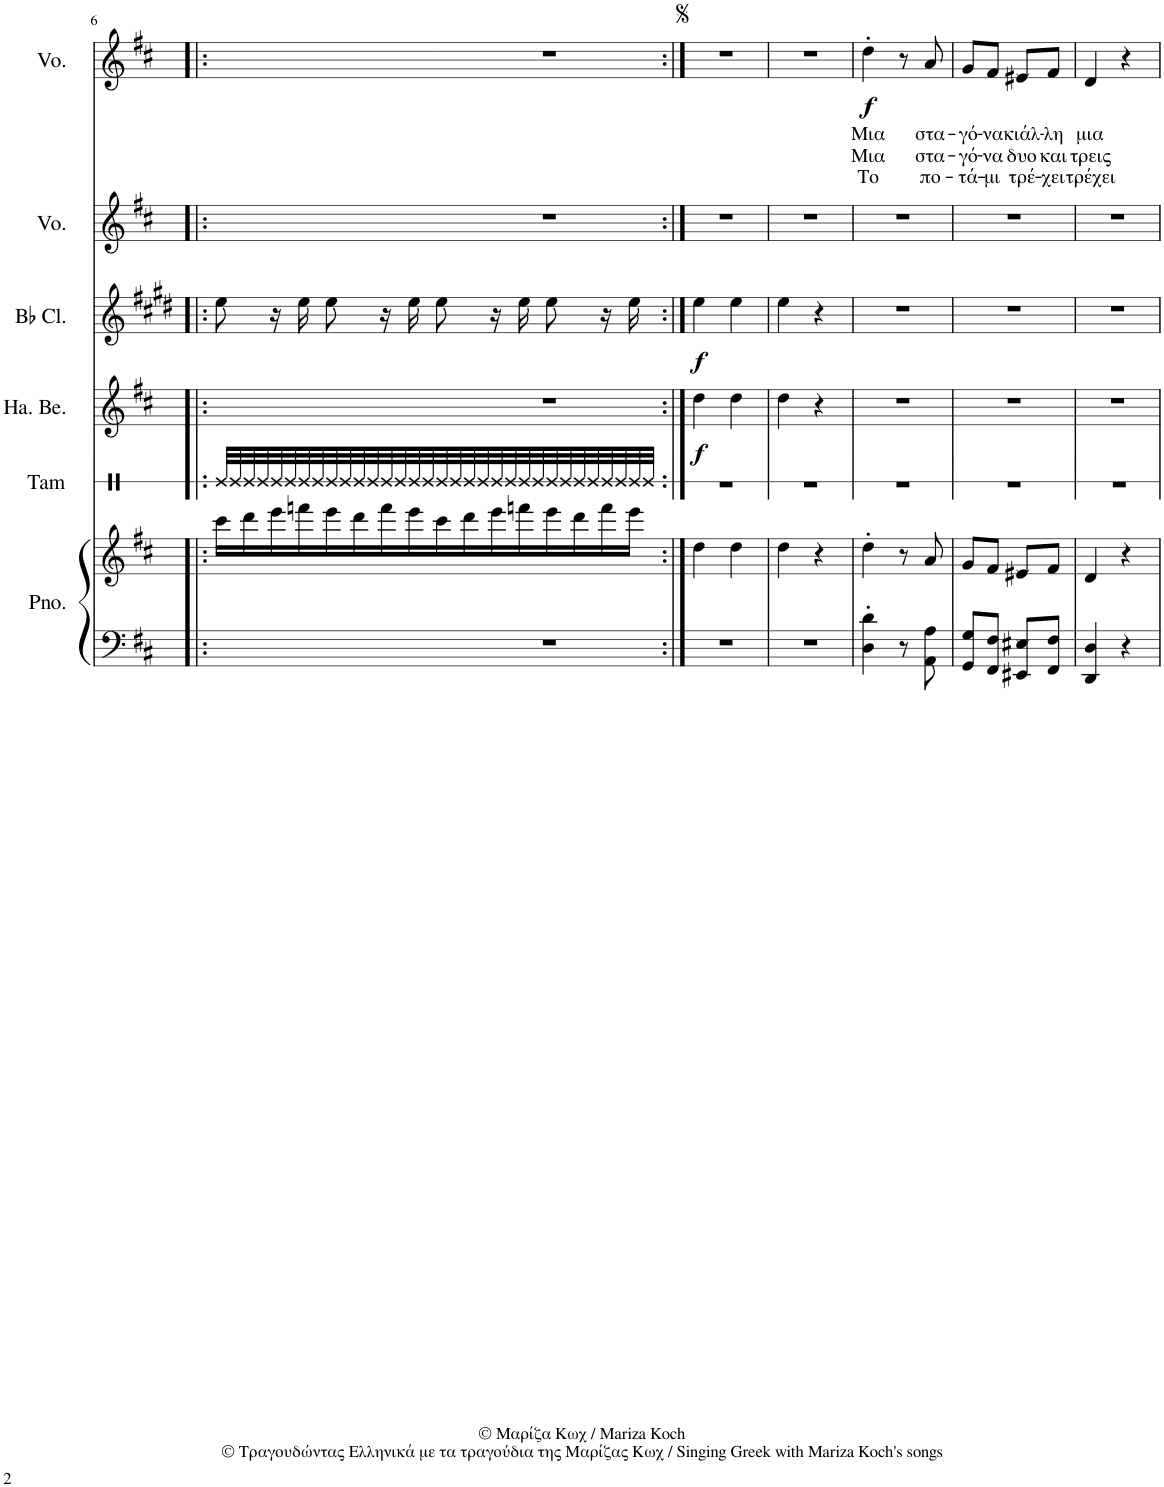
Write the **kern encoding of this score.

**kern	**kern	**kern	**kern	**dynam	**kern	**dynam	**kern	**kern	**text	**text	**text	**dynam
*part6	*part6	*part5	*part4	*part4	*part3	*part3	*part2	*part1	*part1	*part1	*part1	*part1
*staff7	*staff6	*staff5	*staff4	*staff4	*staff3	*staff3	*staff2	*staff1	*staff1	*staff1	*staff1	*staff1
*I"Πιάνο	*	*I"Tam-Tam	*I"Καμπάνες Χειρός	*	*I"Σιb Κλαρινέτο	*	*I"Φωνή	*I"Φωνή	*	*	*	*
*	*	*I'Tam	*	*	*	*	*	*	*	*	*	*
!!LO:PB:g=z
*clefF4	*clefG2	*clefX	*clefG2	*	*clefG2	*	*clefG2	*clefG2	*	*	*	*
*	*	*	*	*	*Trd1c2	*	*	*	*	*	*	*
*k[f#c#]	*k[f#c#]	*k[]	*k[f#c#]	*	*k[f#c#g#d#]	*	*k[f#c#]	*k[f#c#]	*	*	*	*
*M2/4	*M2/4	*M2/4	*M2/4	*	*M2/4	*	*M2/4	*M2/4	*	*	*	*
=6!|:	=6!|:	=6!|:	=6!|:	=6!|:	=6!|:	=6!|:	=6!|:	=6!|:	=6!|:	=6!|:	=6!|:	=6!|:
2ryy	16ccc#\LL	32Re/LLL	2ryy	.	8ee\	.	2ryy	2ryy	.	.	.	.
.	.	32Re/	.	.	.	.	.	.	.	.	.	.
.	16ddd\	32Re/	.	.	.	.	.	.	.	.	.	.
.	.	32Re/	.	.	.	.	.	.	.	.	.	.
.	16eee\	32Re/	.	.	16r	.	.	.	.	.	.	.
.	.	32Re/	.	.	.	.	.	.	.	.	.	.
.	16fffn\	32Re/	.	.	16ee\	.	.	.	.	.	.	.
.	.	32Re/	.	.	.	.	.	.	.	.	.	.
.	16eee\	32Re/	.	.	8ee\	.	.	.	.	.	.	.
.	.	32Re/	.	.	.	.	.	.	.	.	.	.
.	16ddd\	32Re/	.	.	.	.	.	.	.	.	.	.
.	.	32Re/	.	.	.	.	.	.	.	.	.	.
.	16fff\	32Re/	.	.	16r	.	.	.	.	.	.	.
.	.	32Re/	.	.	.	.	.	.	.	.	.	.
.	16eee\	32Re/	.	.	16ee\	.	.	.	.	.	.	.
.	.	32Re/	.	.	.	.	.	.	.	.	.	.
=7-	=7-	=7-	=7-	=7-	=7-	=7-	=7-	=7-	=7-	=7-	=7-	=7-
2r	16ccc#\	32Re/	2r	.	8ee\	.	2r	2r	.	.	.	.
.	.	32Re/	.	.	.	.	.	.	.	.	.	.
.	16ddd\	32Re/	.	.	.	.	.	.	.	.	.	.
.	.	32Re/	.	.	.	.	.	.	.	.	.	.
.	16eee\	32Re/	.	.	16r	.	.	.	.	.	.	.
.	.	32Re/	.	.	.	.	.	.	.	.	.	.
.	16fffn\	32Re/	.	.	16ee\	.	.	.	.	.	.	.
.	.	32Re/	.	.	.	.	.	.	.	.	.	.
.	16eee\	32Re/	.	.	8ee\	.	.	.	.	.	.	.
.	.	32Re/	.	.	.	.	.	.	.	.	.	.
.	16ddd\	32Re/	.	.	.	.	.	.	.	.	.	.
.	.	32Re/	.	.	.	.	.	.	.	.	.	.
.	16fff\	32Re/	.	.	16r	.	.	.	.	.	.	.
.	.	32Re/	.	.	.	.	.	.	.	.	.	.
.	16eee\JJ	32Re/	.	.	16ee\	.	.	.	.	.	.	.
.	.	32Re/JJJ	.	.	.	.	.	.	.	.	.	.
=8:|!	=8:|!	=8:|!	=8:|!	=8:|!	=8:|!	=8:|!	=8:|!	=8:|!	=8:|!	=8:|!	=8:|!	=8:|!
!	!	!	!	!LO:DY:b	!	!LO:DY:b	!	!	!	!	!	!
2r	4dd\	2r	4dd\	f	4ee\	f	2r	2r	.	.	.	.
.	4dd\	.	4dd\	.	4ee\	.	.	.	.	.	.	.
=9	=9	=9	=9	=9	=9	=9	=9	=9	=9	=9	=9	=9
2r	4dd\	2r	4dd\	.	4ee\	.	2r	2r	.	.	.	.
.	4r	.	4r	.	4r	.	.	.	.	.	.	.
=10	=10	=10	=10	=10	=10	=10	=10	=10	=10	=10	=10	=10
!	!	!	!	!	!	!	!	!	!LO:LY:b	!LO:LY:b	!LO:LY:b	!LO:DY:b
4D\' 4d\'	4dd'\	2r	2r	.	2r	.	2r	4dd'\	Μια	Μια	Το	f
8r	8r	.	.	.	.	.	.	8r	.	.	.	.
!	!	!	!	!	!	!	!	!	!LO:LY:b	!LO:LY:b	!LO:LY:b	!
8AA\ 8A\	8a/	.	.	.	.	.	.	8a/	στα-	στα-	πο-	.
=11	=11	=11	=11	=11	=11	=11	=11	=11	=11	=11	=11	=11
!	!	!	!	!	!	!	!	!	!LO:LY:b	!LO:LY:b	!LO:LY:b	!
8GG/ 8G/L	8g/L	2r	2r	.	2r	.	2r	8g/L	-γό-	-γό-	-τά-	.
!	!	!	!	!	!	!	!	!	!LO:LY:b	!LO:LY:b	!LO:LY:b	!
8FF#/ 8F#/J	8f#/J	.	.	.	.	.	.	8f#/J	-να	-να	-μι	.
!	!	!	!	!	!	!	!	!	!LO:LY:b	!LO:LY:b	!LO:LY:b	!
8EE#X/ 8E#X/L	8e#X/L	.	.	.	.	.	.	8e#X/L	κιάλ-	δυο	τρέ-	.
!	!	!	!	!	!	!	!	!	!LO:LY:b	!LO:LY:b	!LO:LY:b	!
8FF#/ 8F#/J	8f#/J	.	.	.	.	.	.	8f#/J	-λη	και	-χει	.
=12	=12	=12	=12	=12	=12	=12	=12	=12	=12	=12	=12	=12
!	!	!	!	!	!	!	!	!	!LO:LY:b	!LO:LY:b	!LO:LY:b	!
4DD/ 4D/	4d/	2r	2r	.	2r	.	2r	4d/	μια	τρεις	τρέχει	.
4r	4r	.	.	.	.	.	.	4r	.	.	.	.
=	=	=	=	=	=	=	=	=	=	=	=	=
*-	*-	*-	*-	*-	*-	*-	*-	*-	*-	*-	*-	*-
